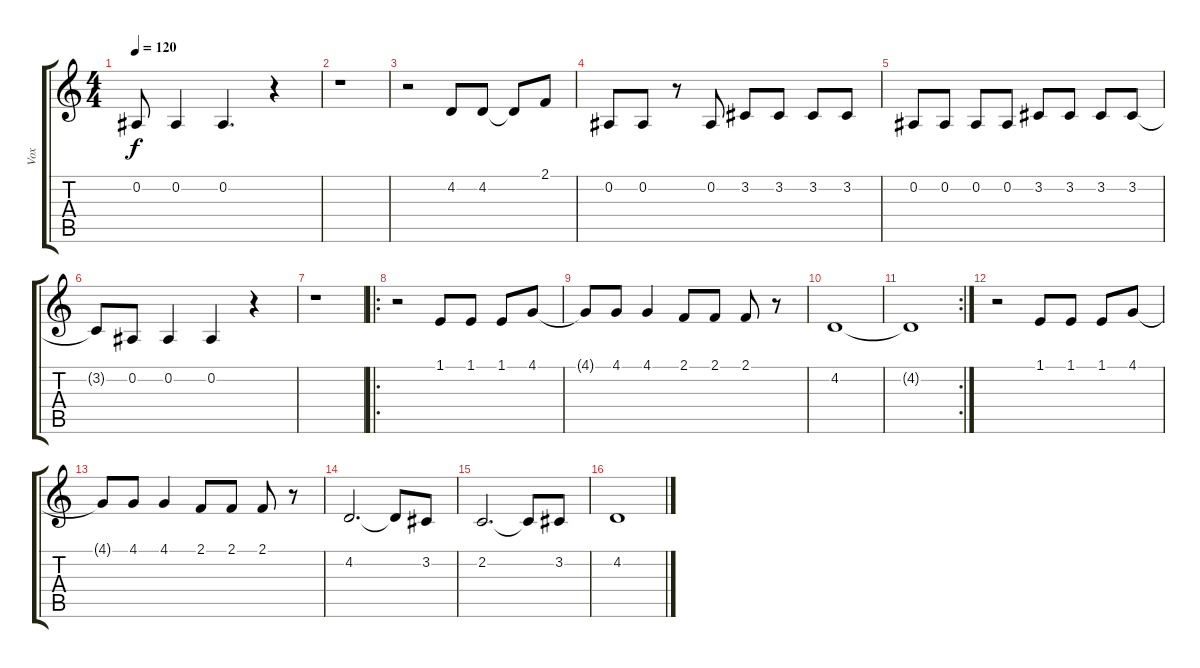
\track ("Vox" "Vox") {instrument reedorgan}
\staff {score tabs}
\tuning (Eb4 Bb3 Gb3 Db3 Ab2 Eb2) {hide}
\ts (4 4)
\tempo 120
\clef g2
\ks c
0.2.8{dy f} 0.2.4 0.2.4{d} r.4 |
r.1 |
r.2 4.2.8 4.2.8 4.2{t}.8 2.1.8 |
0.2.8 0.2.8 r.8 0.2.8 3.2.8 3.2.8 3.2.8 3.2.8 |
0.2.8 0.2.8 0.2.8 0.2.8 3.2.8 3.2.8 3.2.8 3.2.8 |
3.2{t}.8 0.2.8 0.2.4 0.2.4 r.4 |
r.1 |
\ro
r.2 1.1.8 1.1.8 1.1.8 4.1.8 |
4.1{t}.8 4.1.8 4.1.4 2.1.8 2.1.8 2.1.8 r.8 |
4.2.1 |
\rc 2
4.2{t}.1 |
r.2 1.1.8 1.1.8 1.1.8 4.1.8 |
4.1{t}.8 4.1.8 4.1.4 2.1.8 2.1.8 2.1.8 r.8 |
4.2.2{d} 4.2{t}.8 3.2.8 |
2.2.2{d} 2.2{t}.8 3.2.8 |
4.2.1
